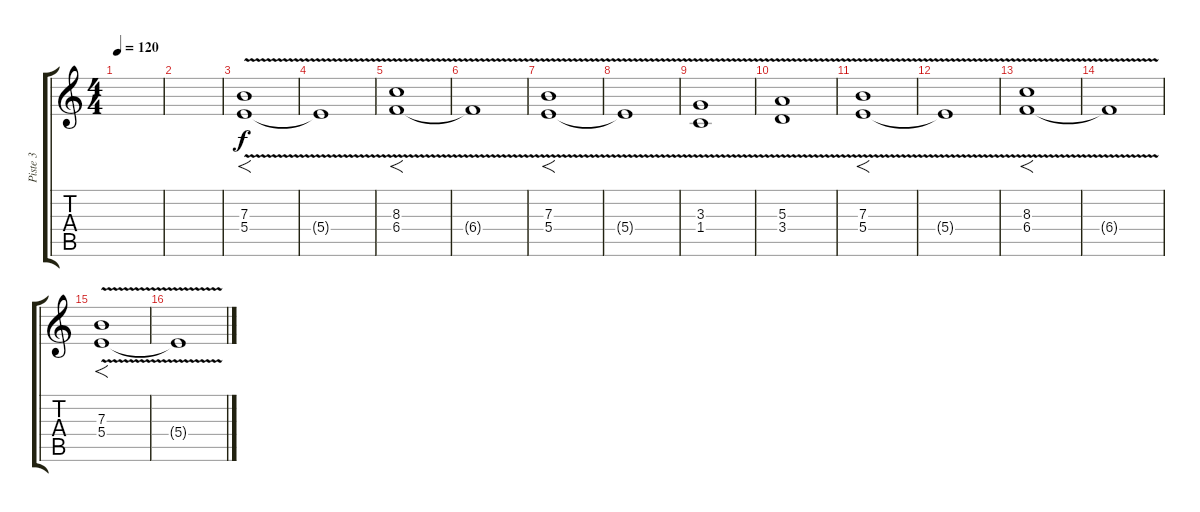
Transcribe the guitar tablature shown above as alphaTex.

\track ("Piste 3" "Piste 3") {instrument distortionguitar}
\staff {score tabs}
\tuning (Db4 Ab3 E3 B2 Gb2 Db2) {hide}
\ts (4 4)
\tempo 120
\clef g2
\ks c
|
|
(7.3 5.4{v}).1{f volume 13} |
5.4{t}.1 |
(8.3 6.4{v}).1{f} |
6.4{t}.1 |
(7.3 5.4{v}).1{f} |
5.4{t}.1 |
(3.3 1.4{v}).1 |
(5.3 3.4{v}).1 |
(7.3 5.4{v}).1{f volume 13} |
5.4{t}.1 |
(8.3 6.4{v}).1{f} |
6.4{t}.1 |
(7.3 5.4{v}).1{f} |
5.4{t}.1
